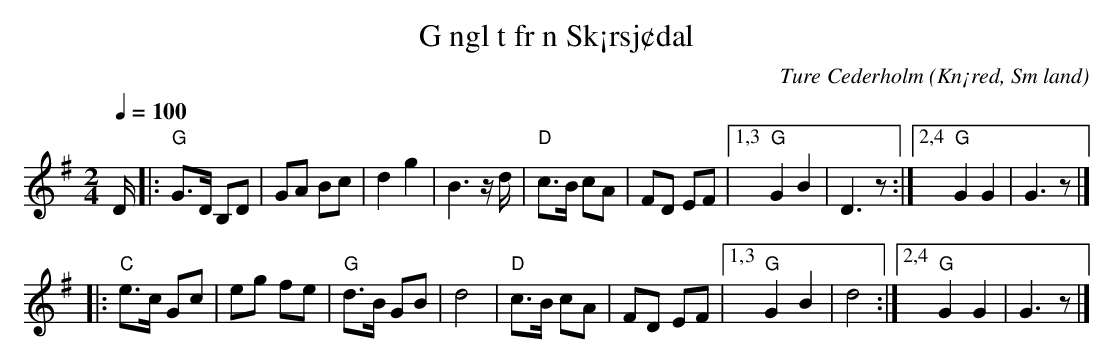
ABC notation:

X:1
T:G ngl t fr n Sk¡rsj¢dal
C:Ture Cederholm
O:Kn¡red, Sm land
M:2/4
L:1/16
Q:1/4=100
K:G
D|: "G" G3D B,2D2 | G2A2 B2c2 | d4 g4 | B6 z d | "D" c3B c2A2 | F2D2 E2F2 |[1,3 "G" G4 B4 |D6 z2 :|[2,4 "G" G4 G4 | G6 z2 |]
|: "C" e3c G2c2 | e2g2 f2e2 | "G" d3B G2B2 | d8 | "D" c3B c2A2 | F2D2 E2F2 |[1,3 "G" G4 B4 | d8 :|[2,4 "G" G4 G4 | G6 z2 |]
